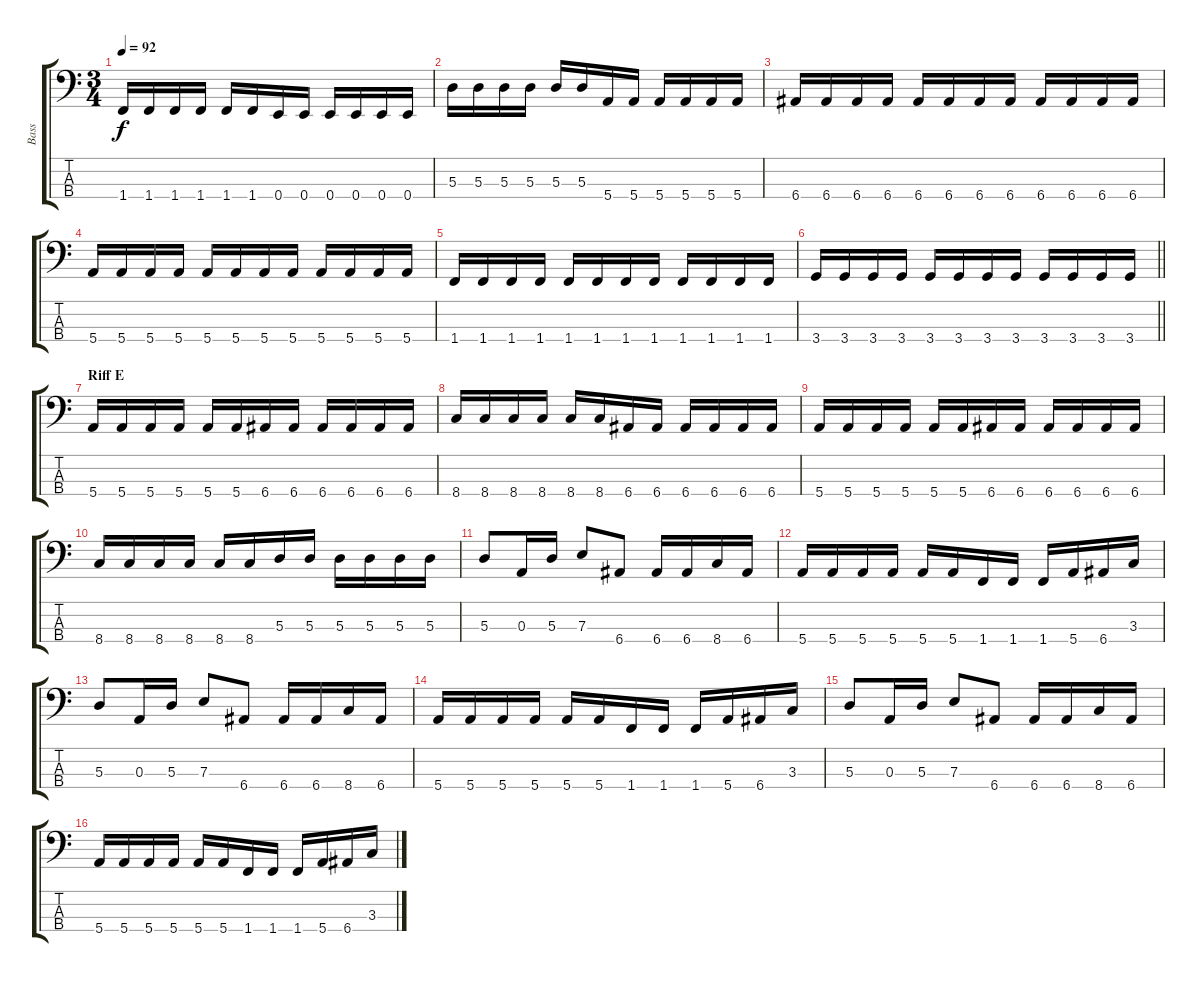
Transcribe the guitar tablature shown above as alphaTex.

\track ("Bass" "Bass") {instrument electricbassfinger}
\staff {score tabs}
\tuning (G2 D2 A1 E1) {hide}
\ts (3 4)
\tempo 92
\clef f4
\ks c
1.4.16{dy f} 1.4.16 1.4.16 1.4.16 1.4.16 1.4.16 0.4.16 0.4.16 0.4.16 0.4.16 0.4.16 0.4.16 |
5.3.16 5.3.16 5.3.16 5.3.16 5.3.16 5.3.16 5.4.16 5.4.16 5.4.16 5.4.16 5.4.16 5.4.16 |
6.4.16 6.4.16 6.4.16 6.4.16 6.4.16 6.4.16 6.4.16 6.4.16 6.4.16 6.4.16 6.4.16 6.4.16 |
5.4.16 5.4.16 5.4.16 5.4.16 5.4.16 5.4.16 5.4.16 5.4.16 5.4.16 5.4.16 5.4.16 5.4.16 |
1.4.16 1.4.16 1.4.16 1.4.16 1.4.16 1.4.16 1.4.16 1.4.16 1.4.16 1.4.16 1.4.16 1.4.16 |
\barLineRight lightlight
3.4.16 3.4.16 3.4.16 3.4.16 3.4.16 3.4.16 3.4.16 3.4.16 3.4.16 3.4.16 3.4.16 3.4.16 |
\section ("" "Riff E")
5.4.16 5.4.16 5.4.16 5.4.16 5.4.16 5.4.16 6.4.16 6.4.16 6.4.16 6.4.16 6.4.16 6.4.16 |
8.4.16 8.4.16 8.4.16 8.4.16 8.4.16 8.4.16 6.4.16 6.4.16 6.4.16 6.4.16 6.4.16 6.4.16 |
5.4.16 5.4.16 5.4.16 5.4.16 5.4.16 5.4.16 6.4.16 6.4.16 6.4.16 6.4.16 6.4.16 6.4.16 |
8.4.16 8.4.16 8.4.16 8.4.16 8.4.16 8.4.16 5.3.16 5.3.16 5.3.16 5.3.16 5.3.16 5.3.16 |
5.3.8 0.3.16 5.3.16 7.3.8 6.4.8 6.4.16 6.4.16 8.4.16 6.4.16 |
5.4.16 5.4.16 5.4.16 5.4.16 5.4.16 5.4.16 1.4.16 1.4.16 1.4.16 5.4.16 6.4.16 3.3.16 |
5.3.8 0.3.16 5.3.16 7.3.8 6.4.8 6.4.16 6.4.16 8.4.16 6.4.16 |
5.4.16 5.4.16 5.4.16 5.4.16 5.4.16 5.4.16 1.4.16 1.4.16 1.4.16 5.4.16 6.4.16 3.3.16 |
5.3.8 0.3.16 5.3.16 7.3.8 6.4.8 6.4.16 6.4.16 8.4.16 6.4.16 |
5.4.16 5.4.16 5.4.16 5.4.16 5.4.16 5.4.16 1.4.16 1.4.16 1.4.16 5.4.16 6.4.16 3.3.16
